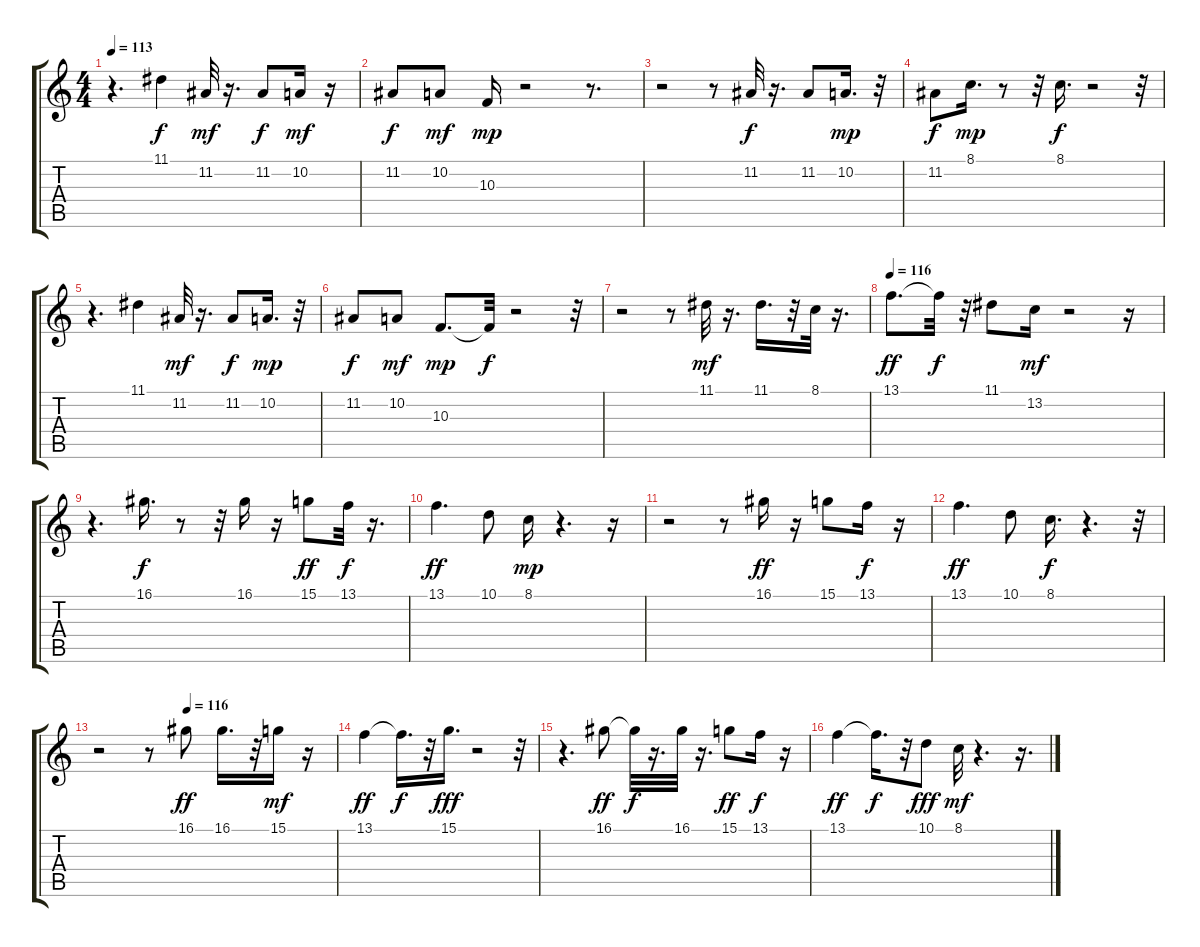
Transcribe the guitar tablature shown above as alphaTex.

\track "" {instrument ocarina}
\staff {score tabs}
\tuning (E4 B3 G3 D3 A2 E2) {hide}
\ts (4 4)
\tempo 113
\clef g2
\ks c
r.4{d dy f} 11.1.4 11.2.32{dy mf} r.16{d} 11.2.8{dy f} 10.2.16{dy mf} r.16 |
11.2.8{dy f} 10.2.8{dy mf} 10.3.16{dy mp} r.2 r.8{d} |
r.2 r.8 11.2.32{dy f} r.16{d} 11.2.8 10.2.16{d dy mp} r.32 |
11.2.8{dy f} 8.1.16{d dy mp} r.8 r.32 8.1.16{d dy f} r.2 r.32 |
r.4{d} 11.1.4 11.2.32{dy mf} r.16{d} 11.2.8{dy f} 10.2.16{d dy mp} r.32 |
11.2.8{dy f} 10.2.8{dy mf} 10.3.8{d dy mp} 10.3{t}.32{dy f} r.2 r.32 |
r.2 r.8 11.1.32{dy mf} r.16{d} 11.1.16{d} r.32 8.1.32 r.16{d} |
\tempo 116
13.1.8{d dy ff} 13.1{t}.32{dy f} r.32 11.1.8 13.2.16{dy mf} r.2 r.16 |
r.4{d} 16.1.16{d dy f} r.8 r.32 16.1.16 r.16 15.1.8{dy ff} 13.1.32{dy f} r.16{d} |
13.1.4{d dy ff} 10.1.8 8.1.16{dy mp} r.4{d} r.16 |
r.2 r.8 16.1.16{dy ff} r.16 15.1.8 13.1.16{dy f} r.16 |
13.1.4{d dy ff} 10.1.8 8.1.16{d dy f} r.4{d} r.32 |
\tempo (116 0.375)
r.2 r.8 16.1.8{dy ff} 16.1.16{d} r.32 15.1.16{dy mf} r.16 |
13.1.4{dy ff} 13.1{t}.16{d dy f} r.32 15.1.16{d dy fff} r.2 r.32 |
r.4{d} 16.1.8{dy ff} 16.1{t}.32{dy f} r.16{d} 16.1.32 r.16{d} 15.1.8{dy ff} 13.1.16{dy f} r.16 |
13.1.4{dy ff} 13.1{t}.16{d dy f} r.32 10.1.8{dy fff} 8.1.32{dy mf} r.4{d} r.16{d}
